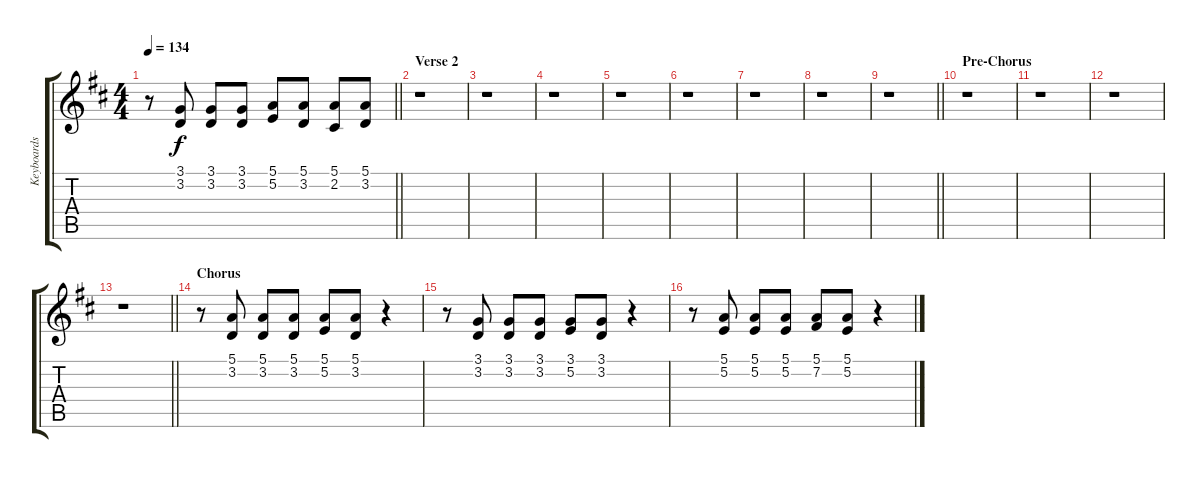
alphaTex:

\track ("Keyboards 2" "Keyboards ") {instrument electricgrandpiano}
\staff {score tabs}
\tuning (E4 B3 G3 D3 A2 E2) {hide}
\ts (4 4)
\tempo 134
\clef g2
\barLineRight lightlight
\ks d
r.8{dy f} (3.1 3.2).8 (3.1 3.2).8 (3.1 3.2).8 (5.1 5.2).8 (5.1 3.2).8 (5.1 2.2).8 (5.1 3.2).8 |
\section ("" "Verse 2")
r.1 |
r.1 |
r.1 |
r.1 |
r.1 |
r.1 |
r.1 |
\barLineRight lightlight
r.1 |
\section ("" "Pre-Chorus")
r.1 |
r.1 |
r.1 |
\barLineRight lightlight
r.1 |
\section ("" "Chorus")
r.8 (5.1 3.2).8 (5.1 3.2).8 (5.1 3.2).8 (5.1 5.2).8 (5.1 3.2).8 r.4 |
r.8 (3.1 3.2).8 (3.1 3.2).8 (3.1 3.2).8 (3.1 5.2).8 (3.1 3.2).8 r.4 |
r.8 (5.1 5.2).8 (5.1 5.2).8 (5.1 5.2).8 (5.1 7.2).8 (5.1 5.2).8 r.4
